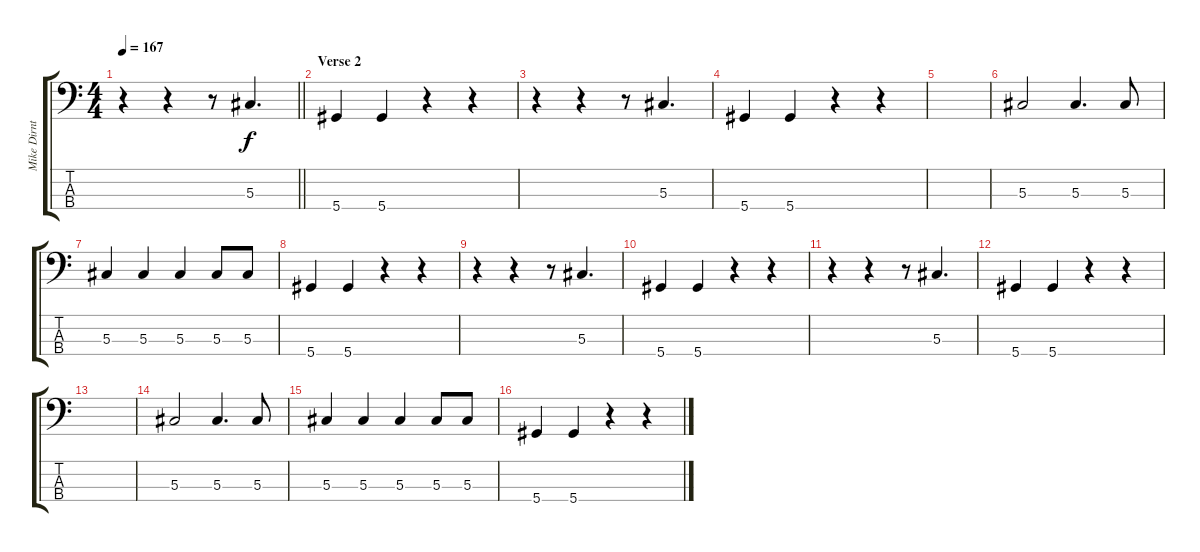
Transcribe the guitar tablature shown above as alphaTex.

\track ("Mike Dirnt - Bass" "Mike Dirnt") {instrument electricbasspick}
\staff {score tabs}
\tuning (Gb2 Db2 Ab1 Eb1) {hide}
\ts (4 4)
\tempo 167
\clef f4
\barLineRight lightlight
\ks c
r.4{dy f} r.4 r.8 5.3.4{d} |
\section ("" "Verse 2")
5.4.4 5.4.4 r.4 r.4 |
r.4 r.4 r.8 5.3.4{d} |
5.4.4 5.4.4 r.4 r.4 |
|
5.3.2 5.3.4{d} 5.3.8 |
5.3.4 5.3.4 5.3.4 5.3.8 5.3.8 |
5.4.4 5.4.4 r.4 r.4 |
r.4 r.4 r.8 5.3.4{d} |
5.4.4 5.4.4 r.4 r.4 |
r.4 r.4 r.8 5.3.4{d} |
5.4.4 5.4.4 r.4 r.4 |
|
5.3.2 5.3.4{d} 5.3.8 |
5.3.4 5.3.4 5.3.4 5.3.8 5.3.8 |
5.4.4 5.4.4 r.4 r.4
